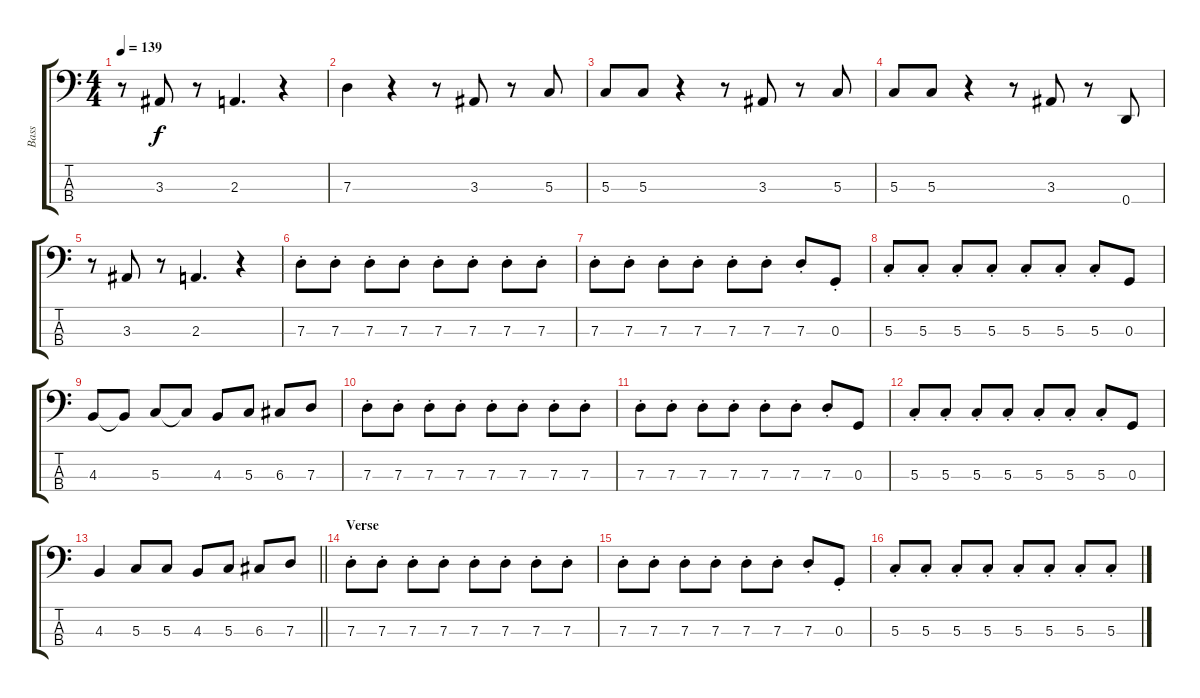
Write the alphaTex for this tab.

\track ("Bass" "Bass") {instrument electricbassfinger}
\staff {score tabs}
\tuning (F2 C2 G1 D1) {hide}
\ts (4 4)
\tempo 139
\clef f4
\ks c
r.8{dy f} 3.3.8 r.8 2.3.4{d} r.4 |
7.3.4 r.4 r.8 3.3.8 r.8 5.3.8 |
5.3.8 5.3.8 r.4 r.8 3.3.8 r.8 5.3.8 |
5.3.8 5.3.8 r.4 r.8 3.3.8 r.8 0.4.8 |
r.8 3.3.8 r.8 2.3.4{d} r.4 |
7.3{st}.8 7.3{st}.8 7.3{st}.8 7.3{st}.8 7.3{st}.8 7.3{st}.8 7.3{st}.8 7.3{st}.8 |
7.3{st}.8 7.3{st}.8 7.3{st}.8 7.3{st}.8 7.3{st}.8 7.3{st}.8 7.3{st}.8 0.3{st}.8 |
5.3{st}.8 5.3{st}.8 5.3{st}.8 5.3{st}.8 5.3{st}.8 5.3{st}.8 5.3{st}.8 0.3.8 |
4.3.8 4.3{t}.8 5.3.8 5.3{t}.8 4.3.8 5.3.8 6.3.8 7.3.8 |
7.3{st}.8 7.3{st}.8 7.3{st}.8 7.3{st}.8 7.3{st}.8 7.3{st}.8 7.3{st}.8 7.3{st}.8 |
7.3{st}.8 7.3{st}.8 7.3{st}.8 7.3{st}.8 7.3{st}.8 7.3{st}.8 7.3{st}.8 0.3.8 |
5.3{st}.8 5.3{st}.8 5.3{st}.8 5.3{st}.8 5.3{st}.8 5.3{st}.8 5.3{st}.8 0.3.8 |
\barLineRight lightlight
4.3.4 5.3.8 5.3.8 4.3.8 5.3.8 6.3.8 7.3.8 |
\section ("" "Verse")
7.3{st}.8 7.3{st}.8 7.3{st}.8 7.3{st}.8 7.3{st}.8 7.3{st}.8 7.3{st}.8 7.3{st}.8 |
7.3{st}.8 7.3{st}.8 7.3{st}.8 7.3{st}.8 7.3{st}.8 7.3{st}.8 7.3{st}.8 0.3{st}.8 |
5.3{st}.8 5.3{st}.8 5.3{st}.8 5.3{st}.8 5.3{st}.8 5.3{st}.8 5.3{st}.8 5.3{st}.8
